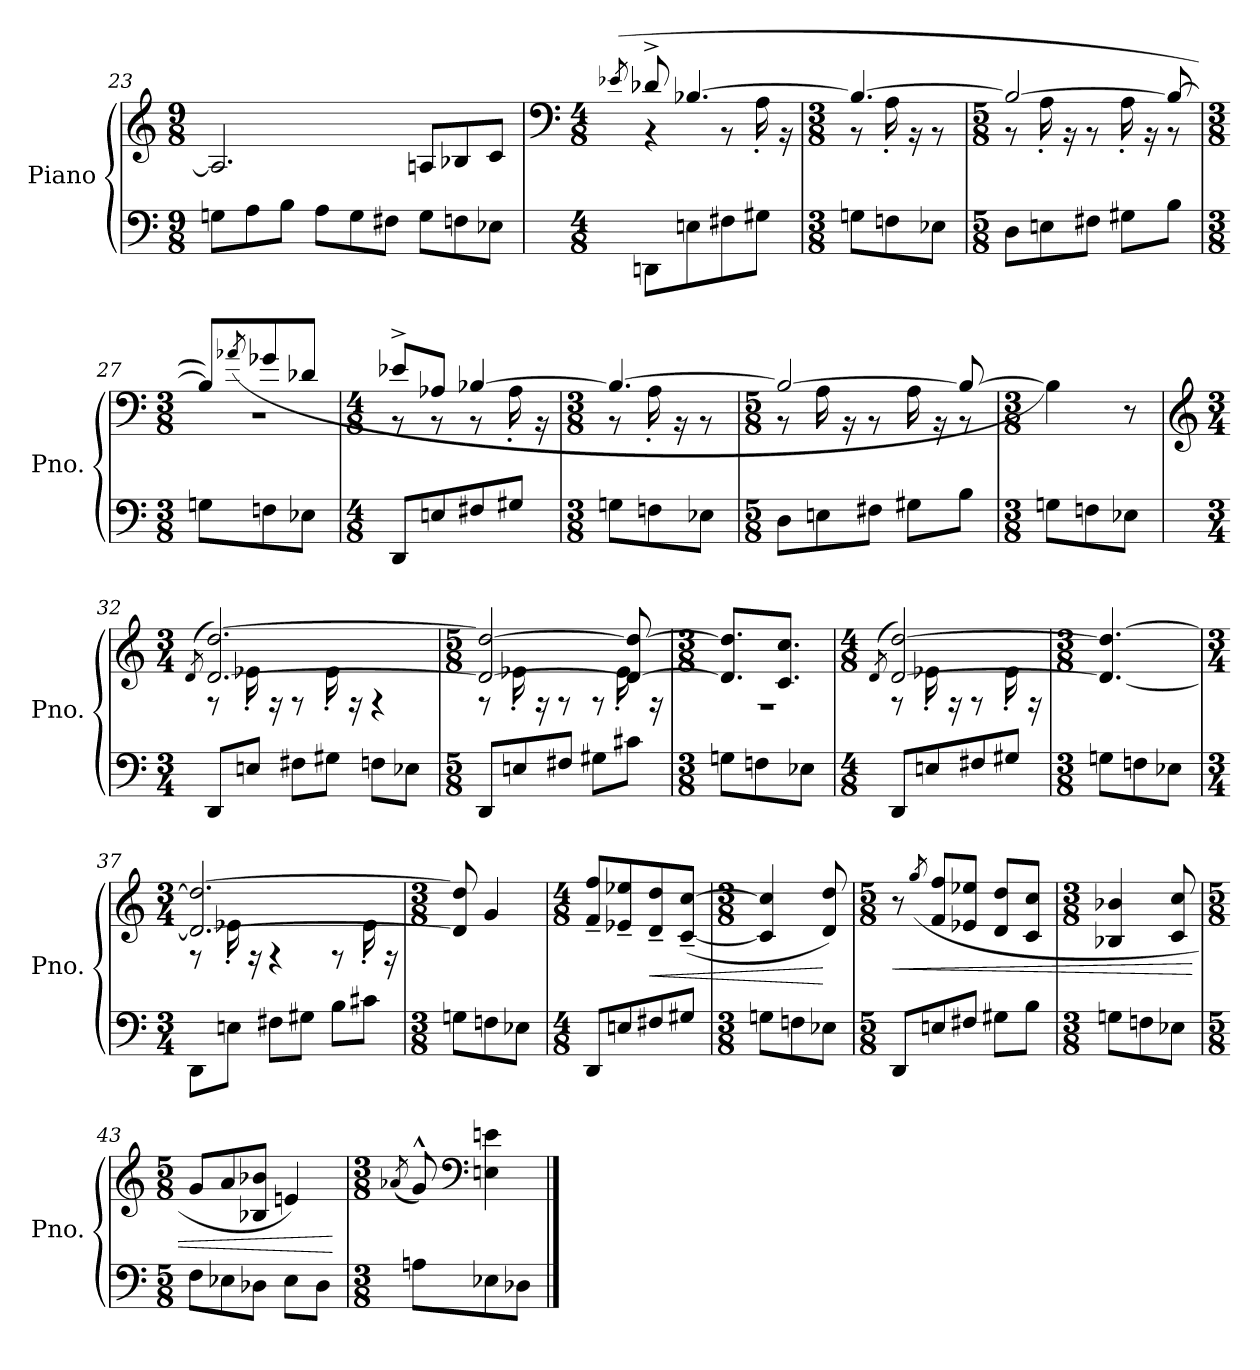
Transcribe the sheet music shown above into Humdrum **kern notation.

**kern	**kern	**dynam
*part1	*part1	*part1
*staff2	*staff1	*staff1/2
*I"Piano	*	*
*I'Pno.	*	*
*clefF4	*clefG2	*
*k[]	*k[]	*
*M9/8	*M9/8	*
=23	=23	=23
8Gn\L	2.A-/]	.
8A\	.	.
8B\J	.	.
8A\L	.	.
8G\	.	.
8F#X\J	.	.
8G\L	8An/L	.
8Fn\	8B-X/	.
8E-X\J	8c/J	.
=24	=24	=24
*	*clefF4	*
*M4/8	*M4/8	*
.	(>8qe-X/	.
*	*^	*
8DDn\L	8d-X^/	4r	.
8En\	[4.B-X/	.	.
8F#X\	.	8r	.
8G#X\J	.	16A'\	.
.	.	16r	.
!!LO:PB:g=z	!!
=25	=25	=25	=25
*M3/8	*M3/8	*	*
8Gn\L	4.B-/_	8r	.
8Fn\	.	16A'\	.
.	.	16r	.
8E-X\J	.	8r	.
=26	=26	=26	=26
*M5/8	*M5/8	*	*
8D\L	2B-/_	8r	.
8En\	.	16A'\	.
.	.	16r	.
8F#X\J	.	8r	.
8G#X\L	.	16A'\	.
.	.	16r	.
8B\J	8B-/_	8r	.
=27	=27	=27	=27
*M3/8	*M3/8	*	*
8Gn\L	8B-/L])	4.r	.
.	(>8qa-X/	.	.
8Fn\	8g-X/	.	.
8E-X\J	8d-X/J	.	.
=28	=28	=28	=28
*M4/8	*M4/8	*	*
8DD/L	8e-X^/L	8r	.
8En/	8A-X/J	8r	.
8F#X/	[4B-X/	8r	.
8G#X/J	.	16A-'\	.
.	.	16r	.
=29	=29	=29	=29
*M3/8	*M3/8	*	*
8Gn\L	4.B-/_	8r	.
8Fn\	.	16A'\	.
.	.	16r	.
8E-X\J	.	8r	.
!!LO:LB:g=z	!!
=30	=30	=30	=30
*M5/8	*M5/8	*	*
8D\L	2B-/_	8r	.
8En\	.	16A\	.
.	.	16r	.
8F#X\J	.	8r	.
8G#X\L	.	16A\	.
.	.	16r	.
8B\J	8B-/_	8r	.
*	*v	*v	*
=31	=31	=31
*M3/8	*M3/8	*
8Gn\L	4B-\])	.
8Fn\	.	.
8E-X\J	8r	.
=32	=32	=32
*	*clefG2	*
*M3/4	*M3/4	*
.	(<8qd/	.
*	*^	*
!	!	!	!LO:DY:b=2
!	!	!	!LO:DY:n=1:b
8DD/L	[2.d/ [2.dd/)	8r	mp mf
8En/J	.	16e-X'\	.
.	.	16r	.
8F#X\L	.	8r	.
8G#X\J	.	16e-'\	.
.	.	16r	.
8Fn\L	.	4r	.
8E-X\J	.	.	.
=33	=33	=33	=33
*M5/8	*M5/8	*	*
8DD/L	2d/_ 2dd/_	8r	.
8En/	.	16e-X'\	.
.	.	16r	.
8F#X/J	.	8r	.
8G#X\L	.	8r	.
8c#X\J	8d/_ 8dd/_	16e-'\	.
.	.	16r	.
!!LO:LB:g=z	!!
=34	=34	=34	=34
*M3/8	*M3/8	*	*
8Gn\L	8.d/] 8.dd/]L	4.r	.
8Fn\	.	.	.
.	8.c/ 8.cc/J	.	.
8E-X\J	.	.	.
=35	=35	=35	=35
*M4/8	*M4/8	*	*
.	(<8qd/	.	.
8DD/L	[2d/ [2dd/)	8r	.
8En/	.	16e-X'\	.
.	.	16r	.
8F#X/	.	8r	.
8G#X/J	.	16e-'\	.
.	.	16r	.
*	*v	*v	*
=36	=36	=36
*M3/8	*M3/8	*
8Gn\L	4.d/_ 4.dd/_	.
8Fn\	.	.
8E-X\J	.	.
=37	=37	=37
*M3/4	*M3/4	*
*	*^	*
8DD\L	2.d/_ 2.dd/_	8r	.
8En\J	.	16e-X'\	.
.	.	16r	.
8F#X\L	.	4r	.
8G#X\J	.	.	.
8B\L	.	8r	.
8c#X\J	.	16e-'\	.
.	.	16r	.
*	*v	*v	*
=38	=38	=38
*M3/8	*M3/8	*
8Gn\L	8d/] 8dd/]	.
8Fn\	4g/	.
8E-X\J	.	.
!!LO:LB:g=z
=39	=39	=39
*M4/8	*M4/8	*
8DD/L	8f/~ 8ff/~L	.
8En/	8e-X/~ 8ee-X/~	.
!	!	!LO:HP:b
8F#X/	8d/~ 8dd/~	<
8G#X/J	(<[8c/~ [8cc/~J	.
=40	=40	=40
*M3/8	*M3/8	*
8Gn\L	4c/] 4cc/]	.
8Fn\	.	.
8E-X\J	8d/ 8dd/)	[
=41	=41	=41
*M5/8	*M5/8	*
!	!	!LO:HP:b
8DD/L	8r	<
.	(<8qgg/	.
8En/	8f/ 8ff/L	.
8F#X/J	8e-X/ 8ee-X/J	.
8G#X\L	8d/ 8dd/L	.
8B\J	8c/ 8cc/J	.
=42	=42	=42
*M3/8	*M3/8	*
8Gn\L	4B-X/ 4b-X/	.
8Fn\	.	.
8E-X\J	8c/ 8cc/	.
=43	=43	=43
*M5/8	*M5/8	*
8F\L	8g/L	.
8E-X\	8a/	.
8D-X\J	8B-X/ 8b-X/J	.
8E-\L	4en/)	.
8D-\J	.	.
.	.	[
!!LO:LB:g=z
=44	=44	=44
*M3/8	*M3/8	*
.	(<8qa-X/	.
8An\L	8g^^/)	.
*	*clefF4	*
8E-X\	4En\ 4en\	.
8D-X\J	.	.
==	==	==
*-	*-	*-
